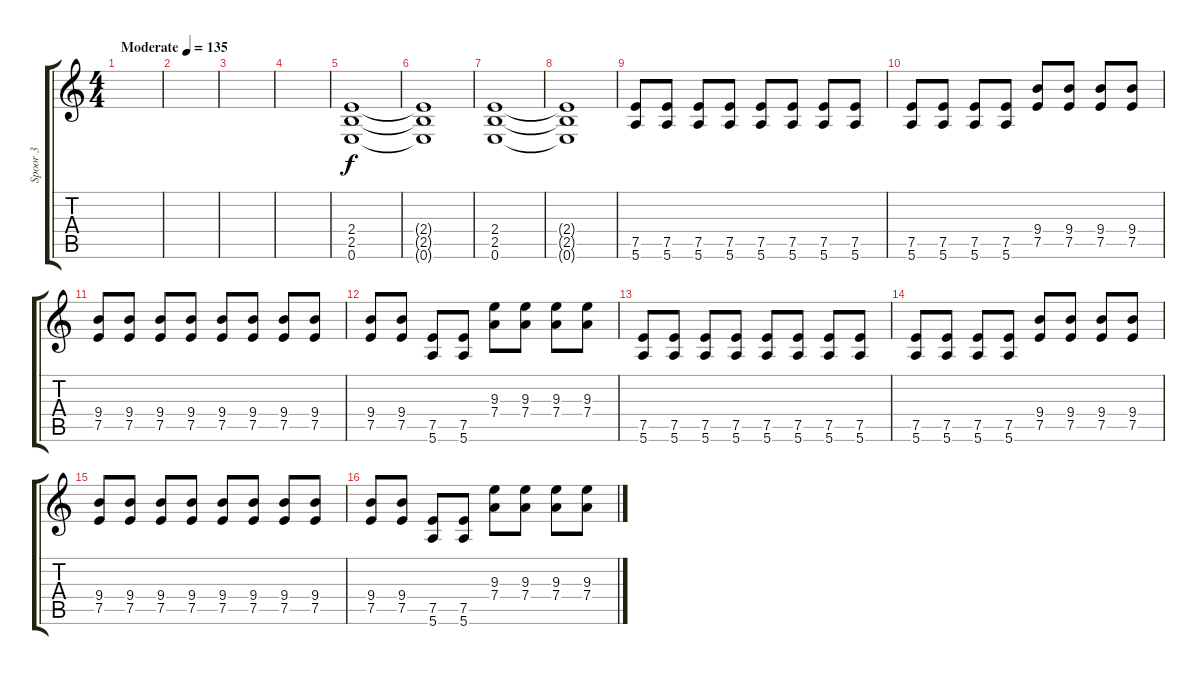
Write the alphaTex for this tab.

\track ("Spoor 3" "Spoor 3") {instrument distortionguitar}
\staff {score tabs}
\tuning (E4 B3 G3 D3 A2 E2) {hide}
\ts (4 4)
\tempo (135 "Moderate")
\clef g2
\ks c
|
|
|
|
(2.4 2.5 0.6).1 |
(2.4{t} 2.5{t} 0.6{t}).1 |
(2.4 2.5 0.6).1 |
(2.4{t} 2.5{t} 0.6{t}).1 |
(7.5 5.6).8 (7.5 5.6).8 (7.5 5.6).8 (7.5 5.6).8 (7.5 5.6).8 (7.5 5.6).8 (7.5 5.6).8 (7.5 5.6).8 |
(7.5 5.6).8 (7.5 5.6).8 (7.5 5.6).8 (7.5 5.6).8 (9.4 7.5).8 (9.4 7.5).8 (9.4 7.5).8 (9.4 7.5).8 |
(9.4 7.5).8 (9.4 7.5).8 (9.4 7.5).8 (9.4 7.5).8 (9.4 7.5).8 (9.4 7.5).8 (9.4 7.5).8 (9.4 7.5).8 |
(9.4 7.5).8 (9.4 7.5).8 (7.5 5.6).8 (7.5 5.6).8 (9.3 7.4).8 (9.3 7.4).8 (9.3 7.4).8 (9.3 7.4).8 |
(7.5 5.6).8 (7.5 5.6).8 (7.5 5.6).8 (7.5 5.6).8 (7.5 5.6).8 (7.5 5.6).8 (7.5 5.6).8 (7.5 5.6).8 |
(7.5 5.6).8 (7.5 5.6).8 (7.5 5.6).8 (7.5 5.6).8 (9.4 7.5).8 (9.4 7.5).8 (9.4 7.5).8 (9.4 7.5).8 |
(9.4 7.5).8 (9.4 7.5).8 (9.4 7.5).8 (9.4 7.5).8 (9.4 7.5).8 (9.4 7.5).8 (9.4 7.5).8 (9.4 7.5).8 |
(9.4 7.5).8 (9.4 7.5).8 (7.5 5.6).8 (7.5 5.6).8 (9.3 7.4).8 (9.3 7.4).8 (9.3 7.4).8 (9.3 7.4).8
